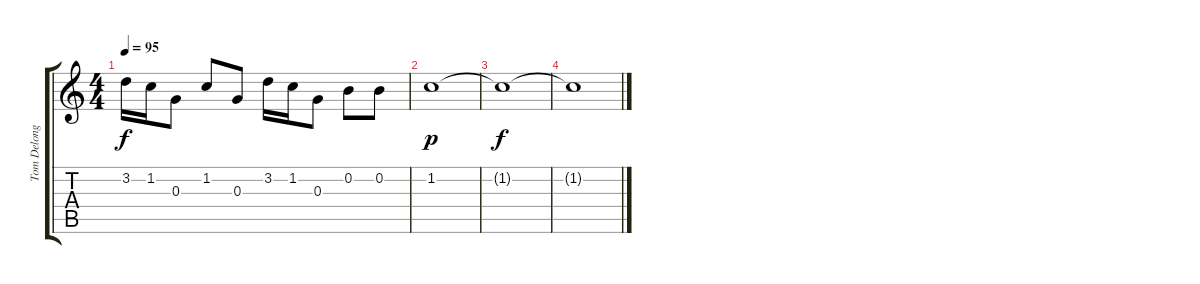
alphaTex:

\track ("Tom Delonge" "Tom Delong") {instrument distortionguitar}
\staff {score tabs}
\tuning (E4 B3 G3 D3 A2 E2) {hide}
\ts (4 4)
\tempo 95
\clef g2
\ks c
3.2.16{dy f} 1.2.16 0.3.8 1.2.8 0.3.8 3.2.16 1.2.16 0.3.8 0.2.8 0.2.8 |
1.2.1{dy p} |
1.2{t}.1{dy f} |
1.2{t}.1
